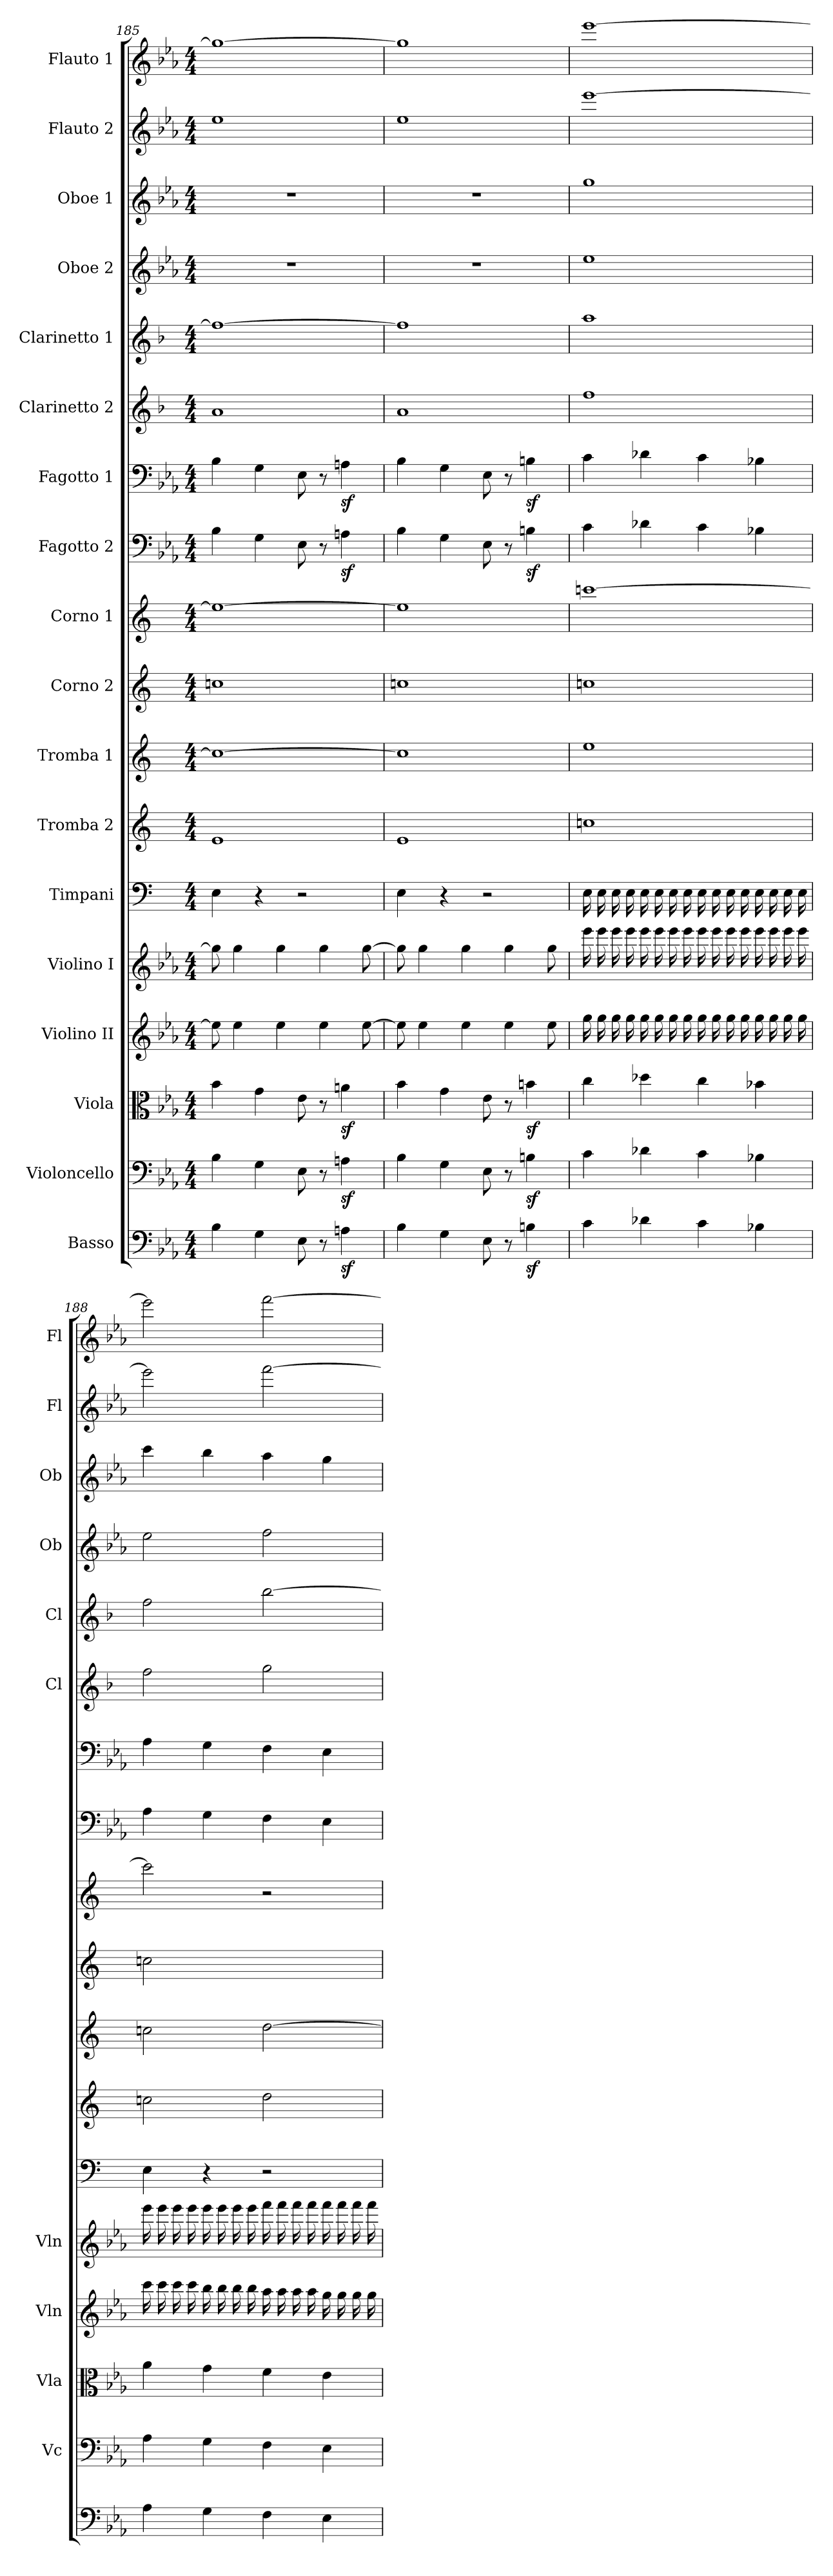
**kern	**dynam	**kern	**dynam	**kern	**dynam	**kern	**kern	**kern	**kern	**kern	**kern	**kern	**kern	**dynam	**kern	**dynam	**kern	**kern	**kern	**kern	**kern	**kern
*part18	*part18	*part17	*part17	*part16	*part16	*part15	*part14	*part13	*part12	*part11	*part10	*part9	*part8	*part8	*part7	*part7	*part6	*part5	*part4	*part3	*part2	*part1
*staff18	*staff18	*staff17	*staff17	*staff16	*staff16	*staff15	*staff14	*staff13	*staff12	*staff11	*staff10	*staff9	*staff8	*staff8	*staff7	*staff7	*staff6	*staff5	*staff4	*staff3	*staff2	*staff1
*I"Basso	*	*I"Violoncello	*	*I"Viola	*	*I"Violino II	*I"Violino I	*I"Timpani	*I"Tromba 2	*I"Tromba 1	*I"Corno 2	*I"Corno 1	*I"Fagotto 2	*	*I"Fagotto 1	*	*I"Clarinetto 2	*I"Clarinetto 1	*I"Oboe 2	*I"Oboe 1	*I"Flauto 2	*I"Flauto 1
*	*	*I'Vc	*	*I'Vla	*	*I'Vln	*I'Vln	*	*	*	*	*	*	*	*	*	*I'Cl	*I'Cl	*I'Ob	*I'Ob	*I'Fl	*I'Fl
*clefF4	*	*clefF4	*	*clefC3	*	*clefG2	*clefG2	*clefF4	*clefG2	*clefG2	*clefG2	*clefG2	*clefF4	*	*clefF4	*	*clefG2	*clefG2	*clefG2	*clefG2	*clefG2	*clefG2
*ITrd7c12	*	*	*	*	*	*	*	*	*ITrd-2c-3	*ITrd-2c-3	*ITrd5c9	*ITrd5c9	*	*	*	*	*ITrd1c2	*ITrd1c2	*	*	*	*
*k[b-e-a-]	*	*k[b-e-a-]	*	*k[b-e-a-]	*	*k[b-e-a-]	*k[b-e-a-]	*	*	*	*	*	*k[b-e-a-]	*	*k[b-e-a-]	*	*k[b-e-a-]	*k[b-e-a-]	*k[b-e-a-]	*k[b-e-a-]	*k[b-e-a-]	*k[b-e-a-]
*M4/4	*	*M4/4	*	*M4/4	*	*M4/4	*M4/4	*M4/4	*M4/4	*M4/4	*M4/4	*M4/4	*M4/4	*	*M4/4	*	*M4/4	*M4/4	*M4/4	*M4/4	*M4/4	*M4/4
=185	=185	=185	=185	=185	=185	=185	=185	=185	=185	=185	=185	=185	=185	=185	=185	=185	=185	=185	=185	=185	=185	=185
4BB-	.	4B-	.	4b-	.	8ee-]	8gg]	4E	1g	1ee-_	1e-X	1g_	4B-	.	4B-	.	1g	1ee-_	1r	1r	1ee-	1gg_
.	.	.	.	.	.	4ee-	4gg	.	.	.	.	.	.	.	.	.	.	.	.	.	.	.
4GG	.	4G	.	4g	.	.	.	4r	.	.	.	.	4G	.	4G	.	.	.	.	.	.	.
.	.	.	.	.	.	4ee-	4gg	.	.	.	.	.	.	.	.	.	.	.	.	.	.	.
8EE-	.	8E-	.	8e-	.	.	.	2r	.	.	.	.	8E-	.	8E-	.	.	.	.	.	.	.
8r	.	8r	.	8r	.	4ee-	4gg	.	.	.	.	.	8r	.	8r	.	.	.	.	.	.	.
4AAn	sf	4An	sf	4an	sf	.	.	.	.	.	.	.	4An	sf	4An	sf	.	.	.	.	.	.
.	.	.	.	.	.	[8ee-	[8gg	.	.	.	.	.	.	.	.	.	.	.	.	.	.	.
=186	=186	=186	=186	=186	=186	=186	=186	=186	=186	=186	=186	=186	=186	=186	=186	=186	=186	=186	=186	=186	=186	=186
4BB-	.	4B-	.	4b-	.	8ee-]	8gg]	4E	1g	1ee-]	1e-X	1g]	4B-	.	4B-	.	1g	1ee-]	1r	1r	1ee-	1gg]
.	.	.	.	.	.	4ee-	4gg	.	.	.	.	.	.	.	.	.	.	.	.	.	.	.
4GG	.	4G	.	4g	.	.	.	4r	.	.	.	.	4G	.	4G	.	.	.	.	.	.	.
.	.	.	.	.	.	4ee-	4gg	.	.	.	.	.	.	.	.	.	.	.	.	.	.	.
8EE-	.	8E-	.	8e-	.	.	.	2r	.	.	.	.	8E-	.	8E-	.	.	.	.	.	.	.
8r	.	8r	.	8r	.	4ee-	4gg	.	.	.	.	.	8r	.	8r	.	.	.	.	.	.	.
4BBn	sf	4Bn	sf	4bn	sf	.	.	.	.	.	.	.	4Bn	sf	4Bn	sf	.	.	.	.	.	.
.	.	.	.	.	.	8ee-	8gg	.	.	.	.	.	.	.	.	.	.	.	.	.	.	.
=187	=187	=187	=187	=187	=187	=187	=187	=187	=187	=187	=187	=187	=187	=187	=187	=187	=187	=187	=187	=187	=187	=187
4C	.	4c	.	4cc	.	16gg	16eee-	16E	1ee-X	1gg	1e-X	[1ee-X	4c	.	4c	.	1ee-	1gg	1ee-	1gg	[1eee-	[1eee-
.	.	.	.	.	.	16gg	16eee-	16E	.	.	.	.	.	.	.	.	.	.	.	.	.	.
.	.	.	.	.	.	16gg	16eee-	16E	.	.	.	.	.	.	.	.	.	.	.	.	.	.
.	.	.	.	.	.	16gg	16eee-	16E	.	.	.	.	.	.	.	.	.	.	.	.	.	.
4D-X	.	4d-X	.	4dd-X	.	16gg	16eee-	16E	.	.	.	.	4d-X	.	4d-X	.	.	.	.	.	.	.
.	.	.	.	.	.	16gg	16eee-	16E	.	.	.	.	.	.	.	.	.	.	.	.	.	.
.	.	.	.	.	.	16gg	16eee-	16E	.	.	.	.	.	.	.	.	.	.	.	.	.	.
.	.	.	.	.	.	16gg	16eee-	16E	.	.	.	.	.	.	.	.	.	.	.	.	.	.
4C	.	4c	.	4cc	.	16gg	16eee-	16E	.	.	.	.	4c	.	4c	.	.	.	.	.	.	.
.	.	.	.	.	.	16gg	16eee-	16E	.	.	.	.	.	.	.	.	.	.	.	.	.	.
.	.	.	.	.	.	16gg	16eee-	16E	.	.	.	.	.	.	.	.	.	.	.	.	.	.
.	.	.	.	.	.	16gg	16eee-	16E	.	.	.	.	.	.	.	.	.	.	.	.	.	.
4BB-X	.	4B-X	.	4b-X	.	16gg	16eee-	16E	.	.	.	.	4B-X	.	4B-X	.	.	.	.	.	.	.
.	.	.	.	.	.	16gg	16eee-	16E	.	.	.	.	.	.	.	.	.	.	.	.	.	.
.	.	.	.	.	.	16gg	16eee-	16E	.	.	.	.	.	.	.	.	.	.	.	.	.	.
.	.	.	.	.	.	16gg	16eee-	16E	.	.	.	.	.	.	.	.	.	.	.	.	.	.
=188	=188	=188	=188	=188	=188	=188	=188	=188	=188	=188	=188	=188	=188	=188	=188	=188	=188	=188	=188	=188	=188	=188
4AA-	.	4A-	.	4a-	.	16ccc	16eee-	4E	2ee-X	2ee-X	2e-X	2ee-]	4A-	.	4A-	.	2ee-	2ee-	2ee-	4ccc	2eee-]	2eee-]
.	.	.	.	.	.	16ccc	16eee-	.	.	.	.	.	.	.	.	.	.	.	.	.	.	.
.	.	.	.	.	.	16ccc	16eee-	.	.	.	.	.	.	.	.	.	.	.	.	.	.	.
.	.	.	.	.	.	16ccc	16eee-	.	.	.	.	.	.	.	.	.	.	.	.	.	.	.
4GG	.	4G	.	4g	.	16bb-	16eee-	4r	.	.	.	.	4G	.	4G	.	.	.	.	4bb-	.	.
.	.	.	.	.	.	16bb-	16eee-	.	.	.	.	.	.	.	.	.	.	.	.	.	.	.
.	.	.	.	.	.	16bb-	16eee-	.	.	.	.	.	.	.	.	.	.	.	.	.	.	.
.	.	.	.	.	.	16bb-	16eee-	.	.	.	.	.	.	.	.	.	.	.	.	.	.	.
4FF	.	4F	.	4f	.	16aa-	16fff	2r	2ff	[2ff	2ryy	2r	4F	.	4F	.	2ff	[2aa-	2ff	4aa-	[2fff	[2fff
.	.	.	.	.	.	16aa-	16fff	.	.	.	.	.	.	.	.	.	.	.	.	.	.	.
.	.	.	.	.	.	16aa-	16fff	.	.	.	.	.	.	.	.	.	.	.	.	.	.	.
.	.	.	.	.	.	16aa-	16fff	.	.	.	.	.	.	.	.	.	.	.	.	.	.	.
4EE-	.	4E-	.	4e-	.	16gg	16fff	.	.	.	.	.	4E-	.	4E-	.	.	.	.	4gg	.	.
.	.	.	.	.	.	16gg	16fff	.	.	.	.	.	.	.	.	.	.	.	.	.	.	.
.	.	.	.	.	.	16gg	16fff	.	.	.	.	.	.	.	.	.	.	.	.	.	.	.
.	.	.	.	.	.	16gg	16fff	.	.	.	.	.	.	.	.	.	.	.	.	.	.	.
=	=	=	=	=	=	=	=	=	=	=	=	=	=	=	=	=	=	=	=	=	=	=
*-	*-	*-	*-	*-	*-	*-	*-	*-	*-	*-	*-	*-	*-	*-	*-	*-	*-	*-	*-	*-	*-	*-
